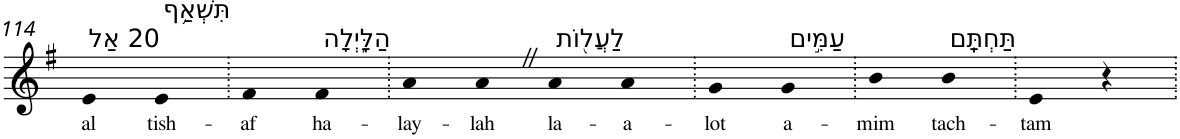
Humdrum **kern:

**kern	**text
*part1	*part1
*staff1	*staff1
*I"Piano	*
*I'Pno	*
!!LO:PB:g=z
*clefG2	*
*k[f#]	*
*G:	*
=114	=114
!LO:TX:a:t=20 אַל	!
!	!LO:LY:b
4e	al
!LO:TX:a:t=תִּשְׁאַ֥ף	!
!	!LO:LY:b
4e	tish-
=115.	=115.
!	!LO:LY:b
4f#	-af
!LO:TX:a:t=הַלָּ֑יְלָה	!
!	!LO:LY:b
4f#	ha-
=116.	=116.
!	!LO:LY:b
4a	-lay-
!	!LO:LY:b
4aZ	-lah
!LO:TX:a:t=לַעֲל֖וֹת	!
!	!LO:LY:b
4a	la-
!	!LO:LY:b
4a	-a-
=117.	=117.
!	!LO:LY:b
4g	-lot
!LO:TX:a:t=עַמִּ֣ים	!
!	!LO:LY:b
4g	a-
=118.	=118.
!	!LO:LY:b
4b	-mim
!LO:TX:a:t=תַּחְתָּֽם	!
!	!LO:LY:b
4b	tach-
=119.	=119.
!	!LO:LY:b
4e	-tam
4r	.
=.	=.
*-	*-
